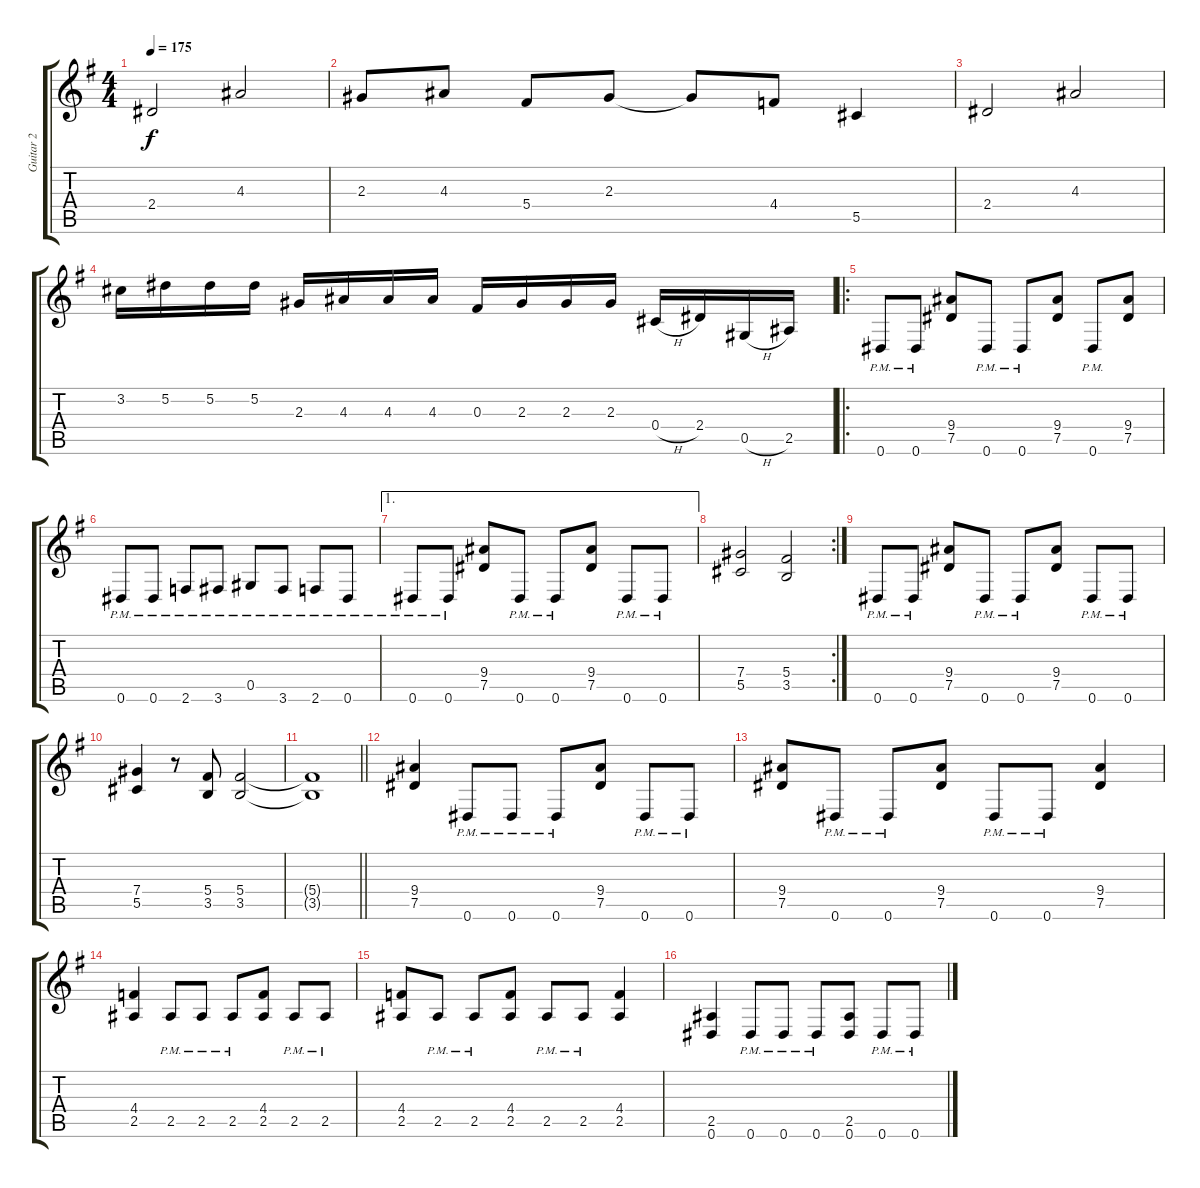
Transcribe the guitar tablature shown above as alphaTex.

\track ("Guitar 2" "Guitar 2") {instrument distortionguitar}
\staff {score tabs}
\tuning (Eb4 Bb3 Gb3 Db3 Ab2 Eb2) {hide}
\ts (4 4)
\tempo 175
\clef g2
\ks g
2.4.2{dy f instrument distortionguitar} 4.3.2 |
2.3.8 4.3.8 5.4.8 2.3.8 2.3{t}.8 4.4.8 5.5.4 |
2.4.2 4.3.2 |
3.2.16 5.2.16 5.2.16 5.2.16 2.3.16 4.3.16 4.3.16 4.3.16 0.3.16 2.3.16 2.3.16 2.3.16 0.4{h}.16 2.4.16 0.5{h}.16 2.5.16 |
\ro
0.6{pm}.8 0.6{pm}.8 (9.4 7.5).8 0.6{pm}.8 0.6{pm}.8 (9.4 7.5).8 0.6{pm}.8 (9.4 7.5).8 |
0.6{pm}.8 0.6{pm}.8 2.6{pm}.8 3.6{pm}.8 0.5{pm}.8 3.6{pm}.8 2.6{pm}.8 0.6{pm}.8 |
\ae 1
0.6{pm}.8 0.6{pm}.8 (9.4 7.5).8 0.6{pm}.8 0.6{pm}.8 (9.4 7.5).8 0.6{pm}.8 0.6{pm}.8 |
\rc 2
(7.4 5.5).2 (5.4 3.5).2 |
0.6{pm}.8 0.6{pm}.8 (9.4 7.5).8 0.6{pm}.8 0.6{pm}.8 (9.4 7.5).8 0.6{pm}.8 0.6{pm}.8 |
(7.4 5.5).4 r.8 (5.4 3.5).8 (5.4 3.5).2 |
\barLineRight lightlight
(5.4{t} 3.5{t}).1 |
(9.4 7.5).4 0.6{pm}.8 0.6{pm}.8 0.6{pm}.8 (9.4 7.5).8 0.6{pm}.8 0.6{pm}.8 |
(9.4 7.5).8 0.6{pm}.8 0.6{pm}.8 (9.4 7.5).8 0.6{pm}.8 0.6{pm}.8 (9.4 7.5).4 |
(4.4 2.5).4 2.5{pm}.8 2.5{pm}.8 2.5{pm}.8 (4.4 2.5).8 2.5{pm}.8 2.5{pm}.8 |
(4.4 2.5).8 2.5{pm}.8 2.5{pm}.8 (4.4 2.5).8 2.5{pm}.8 2.5{pm}.8 (4.4 2.5).4 |
(2.5 0.6).4 0.6{pm}.8 0.6{pm}.8 0.6{pm}.8 (2.5 0.6).8 0.6{pm}.8 0.6{pm}.8
